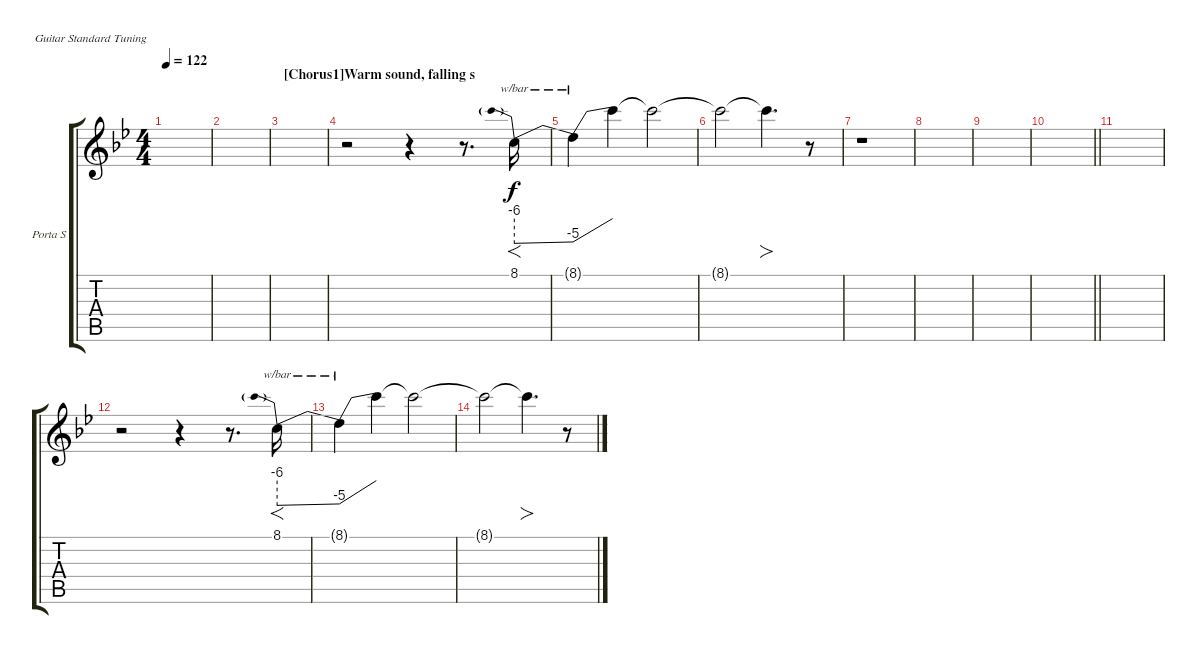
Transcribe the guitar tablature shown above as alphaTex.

\defaultSystemsLayout 4
\bracketExtendMode groupsimilarinstruments
\firstSystemTrackNameOrientation horizontal
\otherSystemsTrackNameOrientation horizontal
\track ("Porta Synthesizer" "Porta S") {instrument electricguitarclean}
\staff {score tabs}
\tuning (E4 B3 G3 D3 A2 E2)
\ts (4 4)
\tempo 122
\clef g2
\scale
0.333333
\ks bb
|
\scale
0.333333 |
\section ("" "[Chorus1]Warm sound, falling s")
\scale
0.333333 |
\scale
0.333333 r.2 r.4 r.8{d} 8.1.16{f tbe (predivedive default 0 -24 60 -20)} |
\scale
0.333333 8.1{t}.4{tbe (dive default 0 -20 49.199999999999996 0)} 8.1{t}.4 8.1{t}.2 |
\scale
0.333333 8.1{t}.2 8.1{t}.4{fo d} r.8 |
\scale
0.333333 r.1 |
\scale
0.333333 |
\scale
0.333333 |
\scale
0.333333
\barLineRight lightlight
|
\scale
0.333333 |
\scale
0.333333 r.2 r.4 r.8{d} 8.1.16{f tbe (predivedive default 0 -24 60 -20)} |
\scale
0.333333 8.1{t}.4{tbe (dive default 0 -20 49.199999999999996 0)} 8.1{t}.4 8.1{t}.2 |
\scale
0.333333 8.1{t}.2 8.1{t}.4{fo d} r.8 |
\scale
0.333333 |
\scale
0.333333
